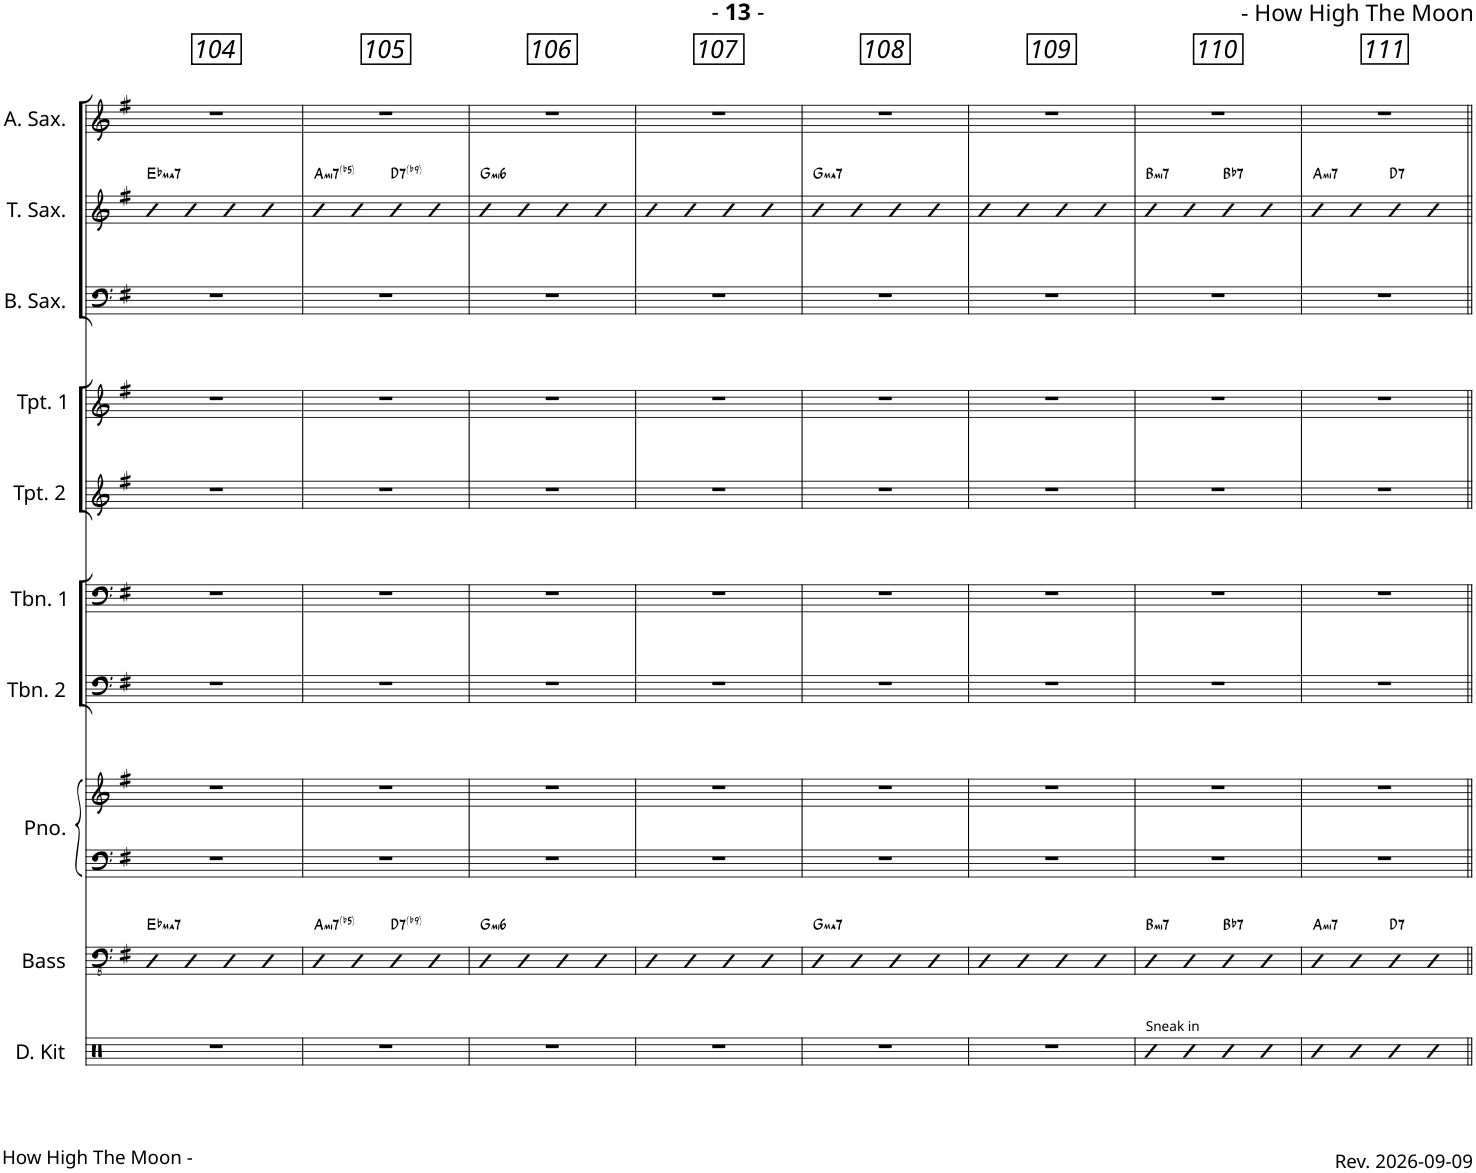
**kern	**kern	**harte	**kern	**kern	**kern	**kern	**kern	**kern	**kern	**kern	**harte	**kern
*part10	*part9	*part9	*part8	*part8	*part7	*part6	*part5	*part4	*part3	*part2	*part2	*part1
*staff11	*staff10	*	*staff9	*staff8	*staff7	*staff6	*staff5	*staff4	*staff3	*staff2	*	*staff1
*I"Drum Kit	*I"Acoustic Bass	*	*I"Piano	*	*I"Trombone 2	*I"Trombone 1	*I"Trumpet 2	*I"Trumpet 1	*I"Baritone Sax	*I"Tenor Sax	*	*I"Alto Sax
*I'D. Kit	*I'Bass	*	*I'Pno.	*	*I'Tbn. 2	*I'Tbn. 1	*I'Tpt. 2	*I'Tpt. 1	*I'B. Sax.	*I'T. Sax.	*	*I'A. Sax.
!!LO:PB:g=z
*clefX	*clefFv4	*	*clefF4	*clefG2	*clefF4	*clefF4	*clefG2	*clefG2	*clefF4	*clefG2	*	*clefG2
*	*	*	*	*	*	*	*Trd1c2	*Trd1c2	*Trd12c21	*Trd8c14	*	*Trd5c9
*k[]	*k[f#]	*	*k[f#]	*k[f#]	*k[f#]	*k[f#]	*k[f#]	*k[f#]	*k[f#]	*k[f#]	*	*k[f#]
*M4/4	*M4/4	*	*M4/4	*M4/4	*M4/4	*M4/4	*M4/4	*M4/4	*M4/4	*M4/4	*	*M4/4
=104	=104	=104	=104	=104	=104	=104	=104	=104	=104	=104	=104	=104
!	!	!LO:H:kt=ma7	!	!	!	!	!	!	!	!	!LO:H:kt=ma7	!
1r	4bn	Eb:maj7	1r	1r	1r	1r	1r	1r	1r	4bn	Eb:maj7	1r
.	4b	.	.	.	.	.	.	.	.	4b	.	.
.	4b	.	.	.	.	.	.	.	.	4b	.	.
.	4b	.	.	.	.	.	.	.	.	4b	.	.
=105	=105	=105	=105	=105	=105	=105	=105	=105	=105	=105	=105	=105
!	!	!LO:H:kt=mi7(b5)	!	!	!	!	!	!	!	!	!LO:H:kt=mi7(b5)	!
1r	4b	A:hdim7	1r	1r	1r	1r	1r	1r	1r	4b	A:hdim7	1r
.	4b	.	.	.	.	.	.	.	.	4b	.	.
!	!	!LO:H:kt=7	!	!	!	!	!	!	!	!	!LO:H:kt=7	!
.	4b	D:7(b9)	.	.	.	.	.	.	.	4b	D:7(b9)	.
.	4b	.	.	.	.	.	.	.	.	4b	.	.
=106	=106	=106	=106	=106	=106	=106	=106	=106	=106	=106	=106	=106
!	!	!LO:H:kt=mi6	!	!	!	!	!	!	!	!	!LO:H:kt=mi6	!
1r	4bn	G:min6	1r	1r	1r	1r	1r	1r	1r	4bn	G:min6	1r
.	4b	.	.	.	.	.	.	.	.	4b	.	.
.	4b	.	.	.	.	.	.	.	.	4b	.	.
.	4b	.	.	.	.	.	.	.	.	4b	.	.
=107	=107	=107	=107	=107	=107	=107	=107	=107	=107	=107	=107	=107
1r	4b	.	1r	1r	1r	1r	1r	1r	1r	4b	.	1r
.	4b	.	.	.	.	.	.	.	.	4b	.	.
.	4b	.	.	.	.	.	.	.	.	4b	.	.
.	4b	.	.	.	.	.	.	.	.	4b	.	.
=108	=108	=108	=108	=108	=108	=108	=108	=108	=108	=108	=108	=108
!	!	!LO:H:kt=ma7	!	!	!	!	!	!	!	!	!LO:H:kt=ma7	!
1r	4b	G:maj7	1r	1r	1r	1r	1r	1r	1r	4b	G:maj7	1r
.	4b	.	.	.	.	.	.	.	.	4b	.	.
.	4b	.	.	.	.	.	.	.	.	4b	.	.
.	4b	.	.	.	.	.	.	.	.	4b	.	.
=109	=109	=109	=109	=109	=109	=109	=109	=109	=109	=109	=109	=109
1r	4b	.	1r	1r	1r	1r	1r	1r	1r	4b	.	1r
.	4b	.	.	.	.	.	.	.	.	4b	.	.
.	4b	.	.	.	.	.	.	.	.	4b	.	.
.	4b	.	.	.	.	.	.	.	.	4b	.	.
=110	=110	=110	=110	=110	=110	=110	=110	=110	=110	=110	=110	=110
!LO:TX:a:t=Sneak in	!	!LO:H:kt=mi7	!	!	!	!	!	!	!	!	!LO:H:kt=mi7	!
4R	4b	B:min7	1r	1r	1r	1r	1r	1r	1r	4b	B:min7	1r
4R	4b	.	.	.	.	.	.	.	.	4b	.	.
!	!	!LO:H:kt=7	!	!	!	!	!	!	!	!	!LO:H:kt=7	!
4R	4bn	Bb:7	.	.	.	.	.	.	.	4bn	Bb:7	.
4R	4b	.	.	.	.	.	.	.	.	4b	.	.
=111	=111	=111	=111	=111	=111	=111	=111	=111	=111	=111	=111	=111
!	!	!LO:H:kt=mi7	!	!	!	!	!	!	!	!	!LO:H:kt=mi7	!
4R	4b	A:min7	1r	1r	1r	1r	1r	1r	1r	4b	A:min7	1r
4R	4b	.	.	.	.	.	.	.	.	4b	.	.
!	!	!LO:H:kt=7	!	!	!	!	!	!	!	!	!LO:H:kt=7	!
4R	4b	D:7	.	.	.	.	.	.	.	4b	D:7	.
4R	4b	.	.	.	.	.	.	.	.	4b	.	.
=||	=||	=||	=||	=||	=||	=||	=||	=||	=||	=||	=||	=||
*-	*-	*-	*-	*-	*-	*-	*-	*-	*-	*-	*-	*-
